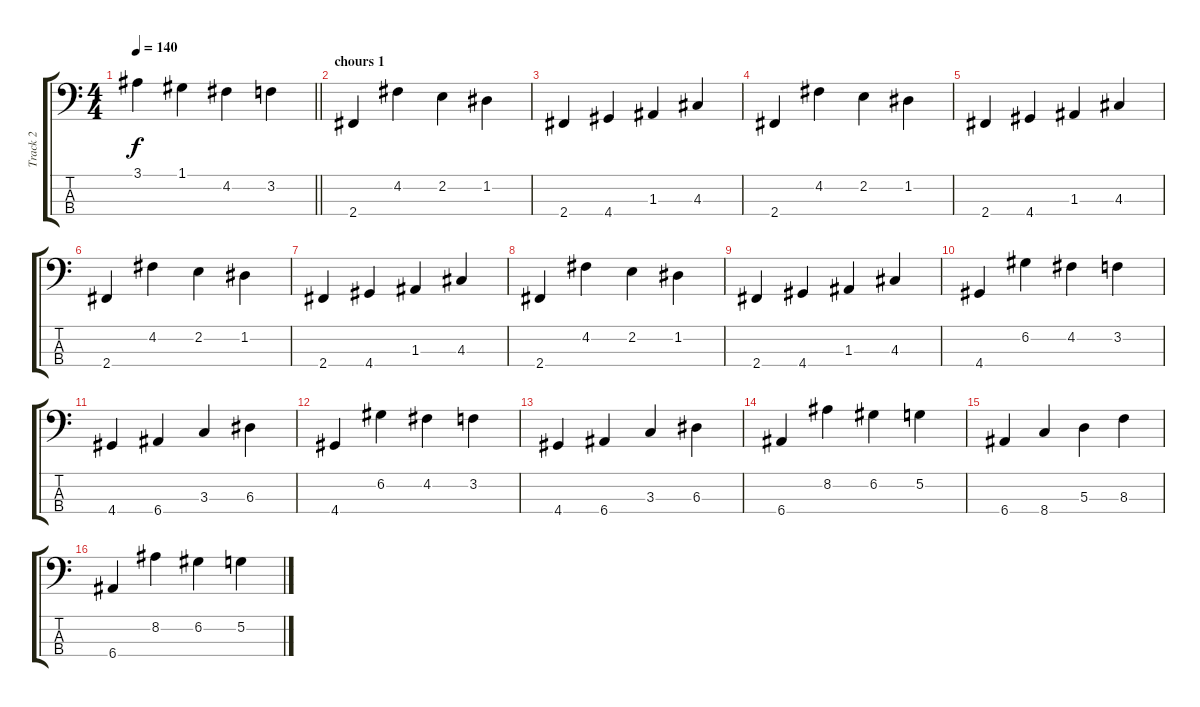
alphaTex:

\track ("Track 2" "Track 2") {instrument electricbassfinger}
\staff {score tabs}
\tuning (G2 D2 A1 E1) {hide}
\ts (4 4)
\tempo 140
\clef f4
\barLineRight lightlight
\ks c
3.1.4{dy f} 1.1.4 4.2.4 3.2.4 |
\section ("" "chours 1")
2.4.4 4.2.4 2.2.4 1.2.4 |
2.4.4 4.4.4 1.3.4 4.3.4 |
2.4.4 4.2.4 2.2.4 1.2.4 |
2.4.4 4.4.4 1.3.4 4.3.4 |
2.4.4 4.2.4 2.2.4 1.2.4 |
2.4.4 4.4.4 1.3.4 4.3.4 |
2.4.4 4.2.4 2.2.4 1.2.4 |
2.4.4 4.4.4 1.3.4 4.3.4 |
4.4.4 6.2.4 4.2.4 3.2.4 |
4.4.4 6.4.4 3.3.4 6.3.4 |
4.4.4 6.2.4 4.2.4 3.2.4 |
4.4.4 6.4.4 3.3.4 6.3.4 |
6.4.4 8.2.4 6.2.4 5.2.4 |
6.4.4 8.4.4 5.3.4 8.3.4 |
6.4.4 8.2.4 6.2.4 5.2.4
